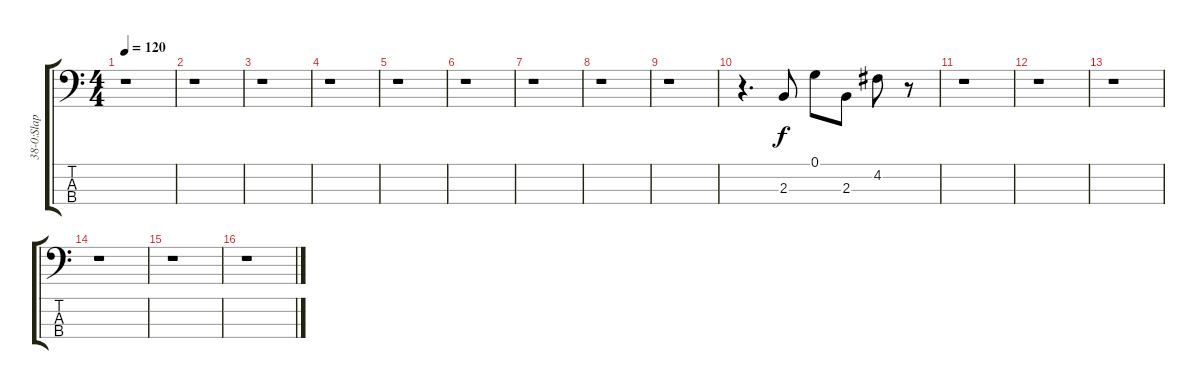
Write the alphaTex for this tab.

\track ("38-0:Slap Bass 2" "38-0:Slap ") {instrument slapbass2}
\staff {score tabs}
\tuning (G2 D2 A1 E1) {hide}
\ts (4 4)
\tempo 120
\clef f4
\ks c
r.1{dy f} |
r.1 |
r.1 |
r.1 |
r.1 |
r.1 |
r.1 |
r.1 |
r.1 |
r.4{d} 2.3.8 0.1.8 2.3.8 4.2.8 r.8 |
r.1 |
r.1 |
r.1 |
r.1 |
r.1 |
r.1
